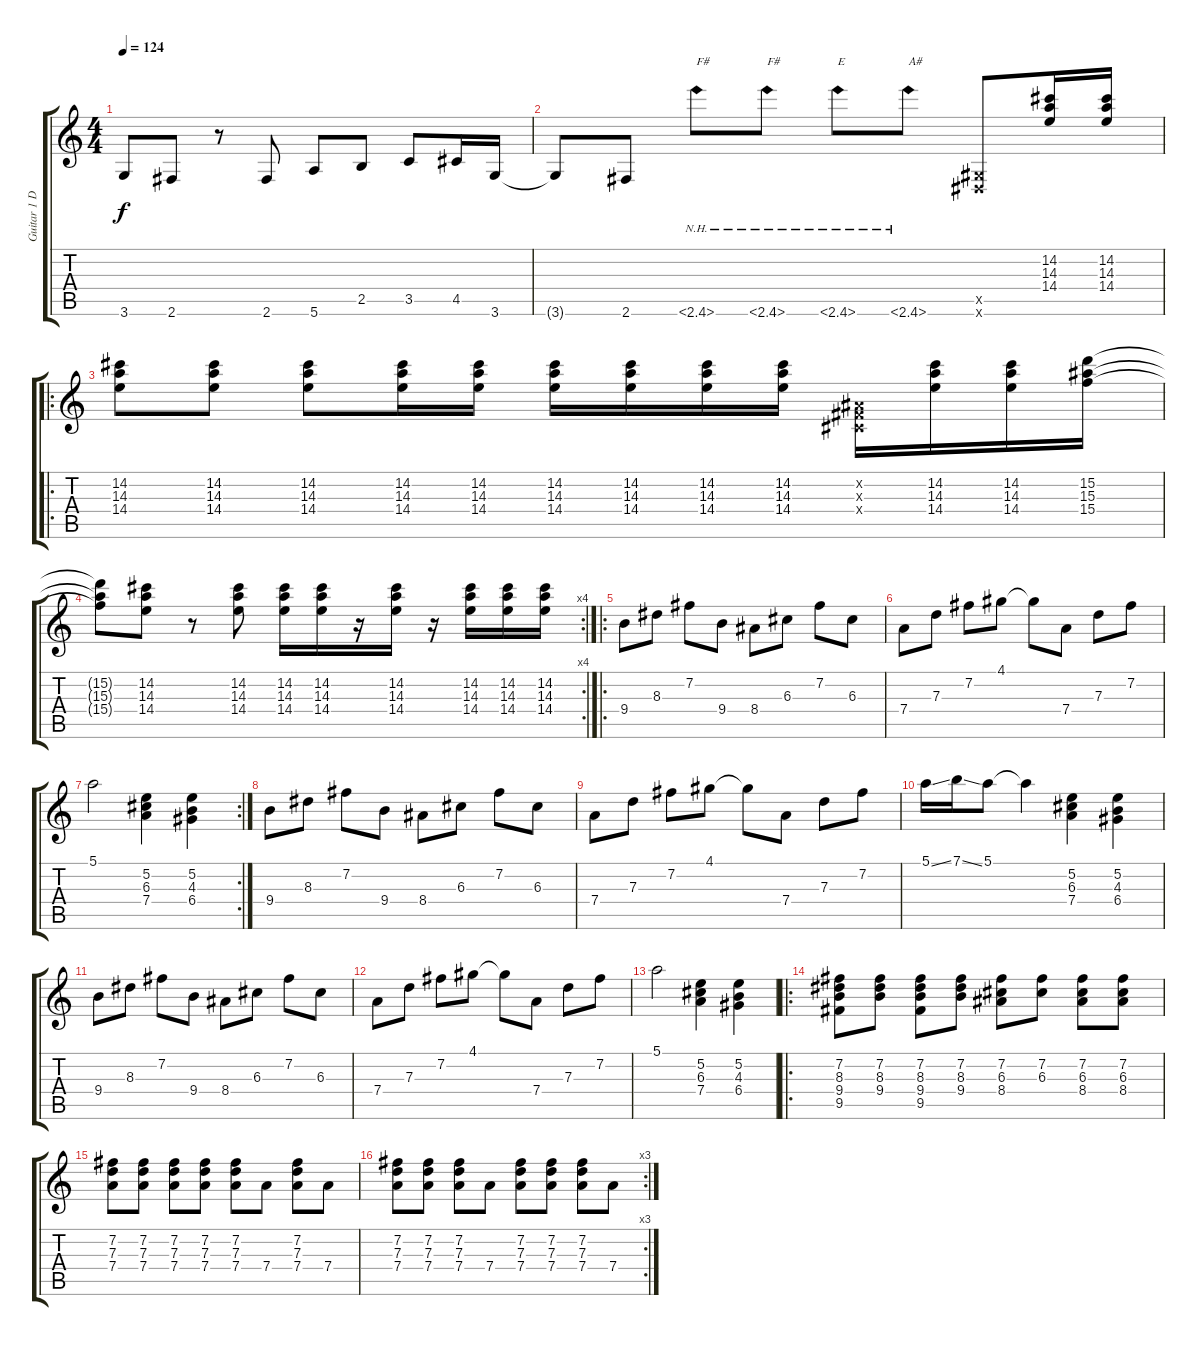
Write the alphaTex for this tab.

\track ("Guitar 1 DS" "Guitar 1 D") {instrument distortionguitar}
\staff {score tabs}
\tuning (E4 B3 G3 D3 A2 E2) {hide}
\ts (4 4)
\tempo 124
\clef g2
\ks c
3.6{t}.8{dy f} 2.6.8 r.8 2.6.8 5.6.8 2.5.8 3.5.8 4.5.16 3.6.16 |
3.6{t}.8 2.6.8 2.6{nh}.8{txt "F#"} 2.6{nh}.8{txt "F#"} 2.6{nh}.8{txt "E"} 2.6{nh}.8{txt "A#"} (-1.5{x} -1.6{x}).8 (14.2 14.3 14.4).16 (14.2 14.3 14.4).16 |
\ro
(14.2 14.3 14.4).8 (14.2 14.3 14.4).8 (14.2 14.3 14.4).8 (14.2 14.3 14.4).16 (14.2 14.3 14.4).16 (14.2 14.3 14.4).16 (14.2 14.3 14.4).16 (14.2 14.3 14.4).16 (14.2 14.3 14.4).16 (-1.2{x} -1.3{x} -1.4{x}).16 (14.2 14.3 14.4).16 (14.2 14.3 14.4).16 (15.2 15.3 15.4).16 |
\rc 4
(15.2{t} 15.3{t} 15.4{t}).8 (14.2 14.3 14.4).8 r.8 (14.2 14.3 14.4).8 (14.2 14.3 14.4).16 (14.2 14.3 14.4).16 r.16 (14.2 14.3 14.4).16 r.16 (14.2 14.3 14.4).16 (14.2 14.3 14.4).16 (14.2 14.3 14.4).16 |
\ro
9.4.8 8.3.8 7.2.8 9.4.8 8.4.8 6.3.8 7.2.8 6.3.8 |
7.4.8 7.3.8 7.2.8 4.1.8 4.1{t}.8 7.4.8 7.3.8 7.2.8 |
\rc 2
5.1.2 (5.2 6.3 7.4).4 (5.2 4.3 6.4).4 |
9.4.8 8.3.8 7.2.8 9.4.8 8.4.8 6.3.8 7.2.8 6.3.8 |
7.4.8 7.3.8 7.2.8 4.1.8 4.1{t}.8 7.4.8 7.3.8 7.2.8 |
5.1{ss}.16 7.1{ss}.16 5.1.8 5.1{t}.4 (5.2 6.3 7.4).4 (5.2 4.3 6.4).4 |
9.4.8 8.3.8 7.2.8 9.4.8 8.4.8 6.3.8 7.2.8 6.3.8 |
7.4.8 7.3.8 7.2.8 4.1.8 4.1{t}.8 7.4.8 7.3.8 7.2.8 |
5.1.2 (5.2 6.3 7.4).4 (5.2 4.3 6.4).4 |
\ro
(7.2 8.3 9.4 9.5).8 (7.2 8.3 9.4).8 (7.2 8.3 9.4 9.5).8 (7.2 8.3 9.4).8 (7.2 6.3 8.4).8 (7.2 6.3).8 (7.2 6.3 8.4).8 (7.2 6.3 8.4).8 |
(7.2 7.3 7.4).8 (7.2 7.3 7.4).8 (7.2 7.3 7.4).8 (7.2 7.3 7.4).8 (7.2 7.3 7.4).8 7.4.8 (7.2 7.3 7.4).8 7.4.8 |
\rc 3
(7.2 7.3 7.4).8 (7.2 7.3 7.4).8 (7.2 7.3 7.4).8 7.4.8 (7.2 7.3 7.4).8 (7.2 7.3 7.4).8 (7.2 7.3 7.4).8 7.4.8
